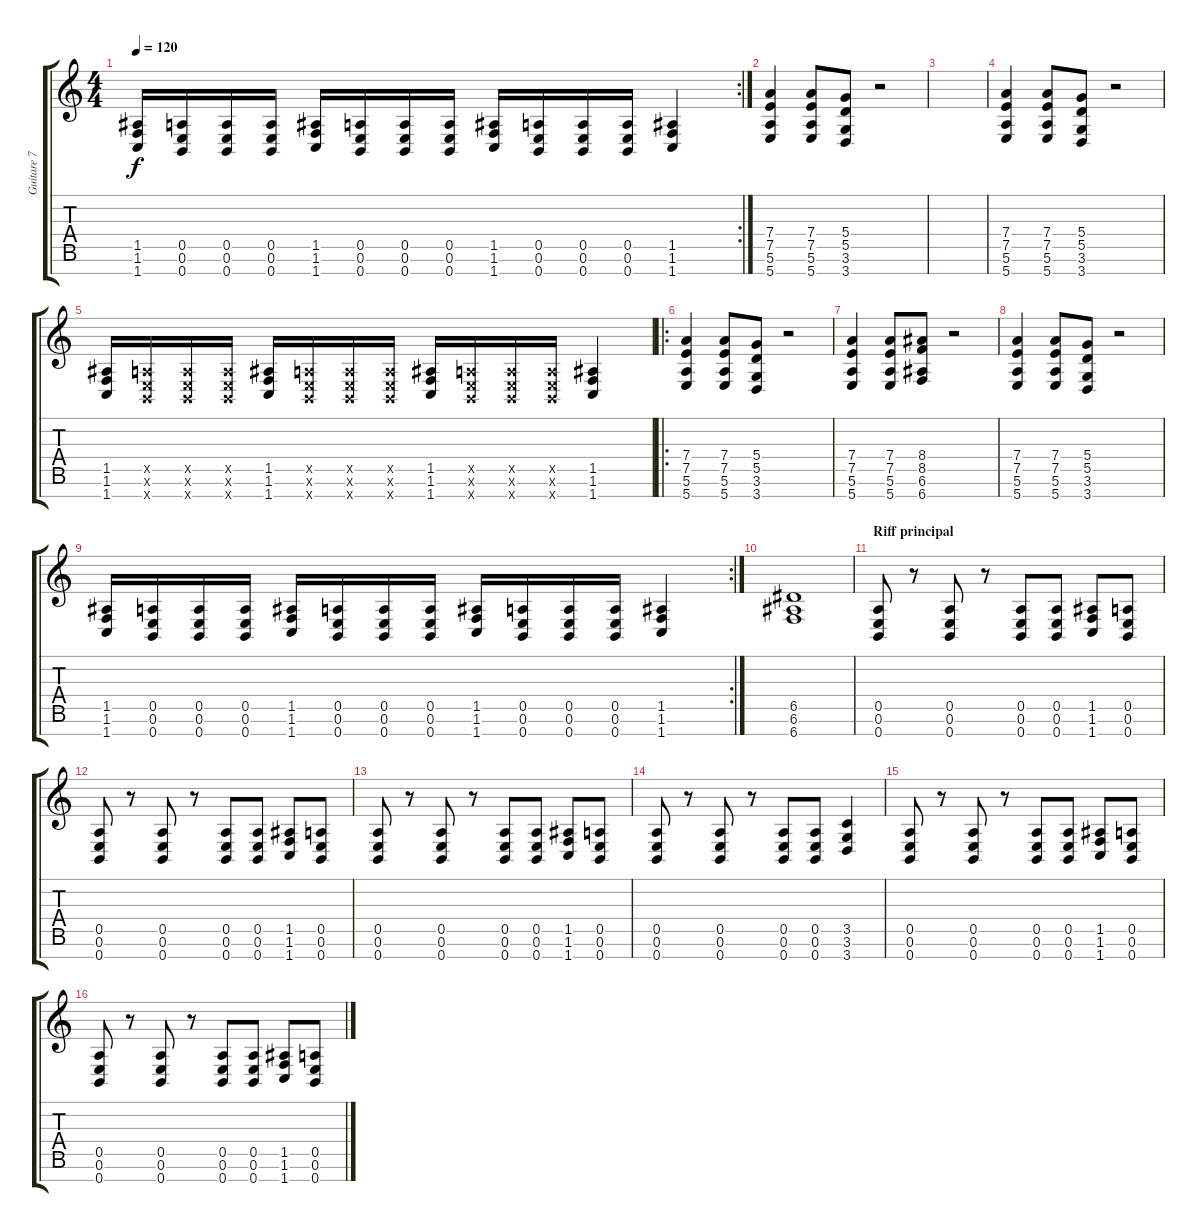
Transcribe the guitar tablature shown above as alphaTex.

\track ("Guitare 7 cordes B2" "Guitare 7 ") {instrument distortionguitar}
\staff {score tabs}
\tuning (E4 B3 G3 D3 A2 E2 B1) {hide}
\rc 2
\ts (4 4)
\tempo 120
\clef g2
\ks c
(1.5 1.6 1.7).16{dy f} (0.5 0.6 0.7).16 (0.5 0.6 0.7).16 (0.5 0.6 0.7).16 (1.5 1.6 1.7).16 (0.5 0.6 0.7).16 (0.5 0.6 0.7).16 (0.5 0.6 0.7).16 (1.5 1.6 1.7).16 (0.5 0.6 0.7).16 (0.5 0.6 0.7).16 (0.5 0.6 0.7).16 (1.5 1.6 1.7).4 |
(7.4 7.5 5.6 5.7).4 (7.4 7.5 5.6 5.7).8 (5.4 5.5 3.6 3.7).8 r.2 |
|
(7.4 7.5 5.6 5.7).4 (7.4 7.5 5.6 5.7).8 (5.4 5.5 3.6 3.7).8 r.2 |
(1.5 1.6 1.7).16 (0.5{x} 0.6{x} 0.7{x}).16 (0.5{x} 0.6{x} 0.7{x}).16 (0.5{x} 0.6{x} 0.7{x}).16 (1.5 1.6 1.7).16 (0.5{x} 0.6{x} 0.7{x}).16 (0.5{x} 0.6{x} 0.7{x}).16 (0.5{x} 0.6{x} 0.7{x}).16 (1.5 1.6 1.7).16 (0.5{x} 0.6{x} 0.7{x}).16 (0.5{x} 0.6{x} 0.7{x}).16 (0.5{x} 0.6{x} 0.7{x}).16 (1.5 1.6 1.7).4 |
\ro
(7.4 7.5 5.6 5.7).4 (7.4 7.5 5.6 5.7).8 (5.4 5.5 3.6 3.7).8 r.2 |
(7.4 7.5 5.6 5.7).4 (7.4 7.5 5.6 5.7).8 (8.4 8.5 6.6 6.7).8 r.2 |
(7.4 7.5 5.6 5.7).4 (7.4 7.5 5.6 5.7).8 (5.4 5.5 3.6 3.7).8 r.2 |
\rc 2
(1.5 1.6 1.7).16 (0.5 0.6 0.7).16 (0.5 0.6 0.7).16 (0.5 0.6 0.7).16 (1.5 1.6 1.7).16 (0.5 0.6 0.7).16 (0.5 0.6 0.7).16 (0.5 0.6 0.7).16 (1.5 1.6 1.7).16 (0.5 0.6 0.7).16 (0.5 0.6 0.7).16 (0.5 0.6 0.7).16 (1.5 1.6 1.7).4 |
(6.5 6.6 6.7).1 |
\section ("" "Riff principal")
(0.5 0.6 0.7).8 r.8 (0.5 0.6 0.7).8 r.8 (0.5 0.6 0.7).8 (0.5 0.6 0.7).8 (1.5 1.6 1.7).8 (0.5 0.6 0.7).8 |
(0.5 0.6 0.7).8 r.8 (0.5 0.6 0.7).8 r.8 (0.5 0.6 0.7).8 (0.5 0.6 0.7).8 (1.5 1.6 1.7).8 (0.5 0.6 0.7).8 |
(0.5 0.6 0.7).8 r.8 (0.5 0.6 0.7).8 r.8 (0.5 0.6 0.7).8 (0.5 0.6 0.7).8 (1.5 1.6 1.7).8 (0.5 0.6 0.7).8 |
(0.5 0.6 0.7).8 r.8 (0.5 0.6 0.7).8 r.8 (0.5 0.6 0.7).8 (0.5 0.6 0.7).8 (3.5 3.6 3.7).4 |
(0.5 0.6 0.7).8 r.8 (0.5 0.6 0.7).8 r.8 (0.5 0.6 0.7).8 (0.5 0.6 0.7).8 (1.5 1.6 1.7).8 (0.5 0.6 0.7).8 |
(0.5 0.6 0.7).8 r.8 (0.5 0.6 0.7).8 r.8 (0.5 0.6 0.7).8 (0.5 0.6 0.7).8 (1.5 1.6 1.7).8 (0.5 0.6 0.7).8
